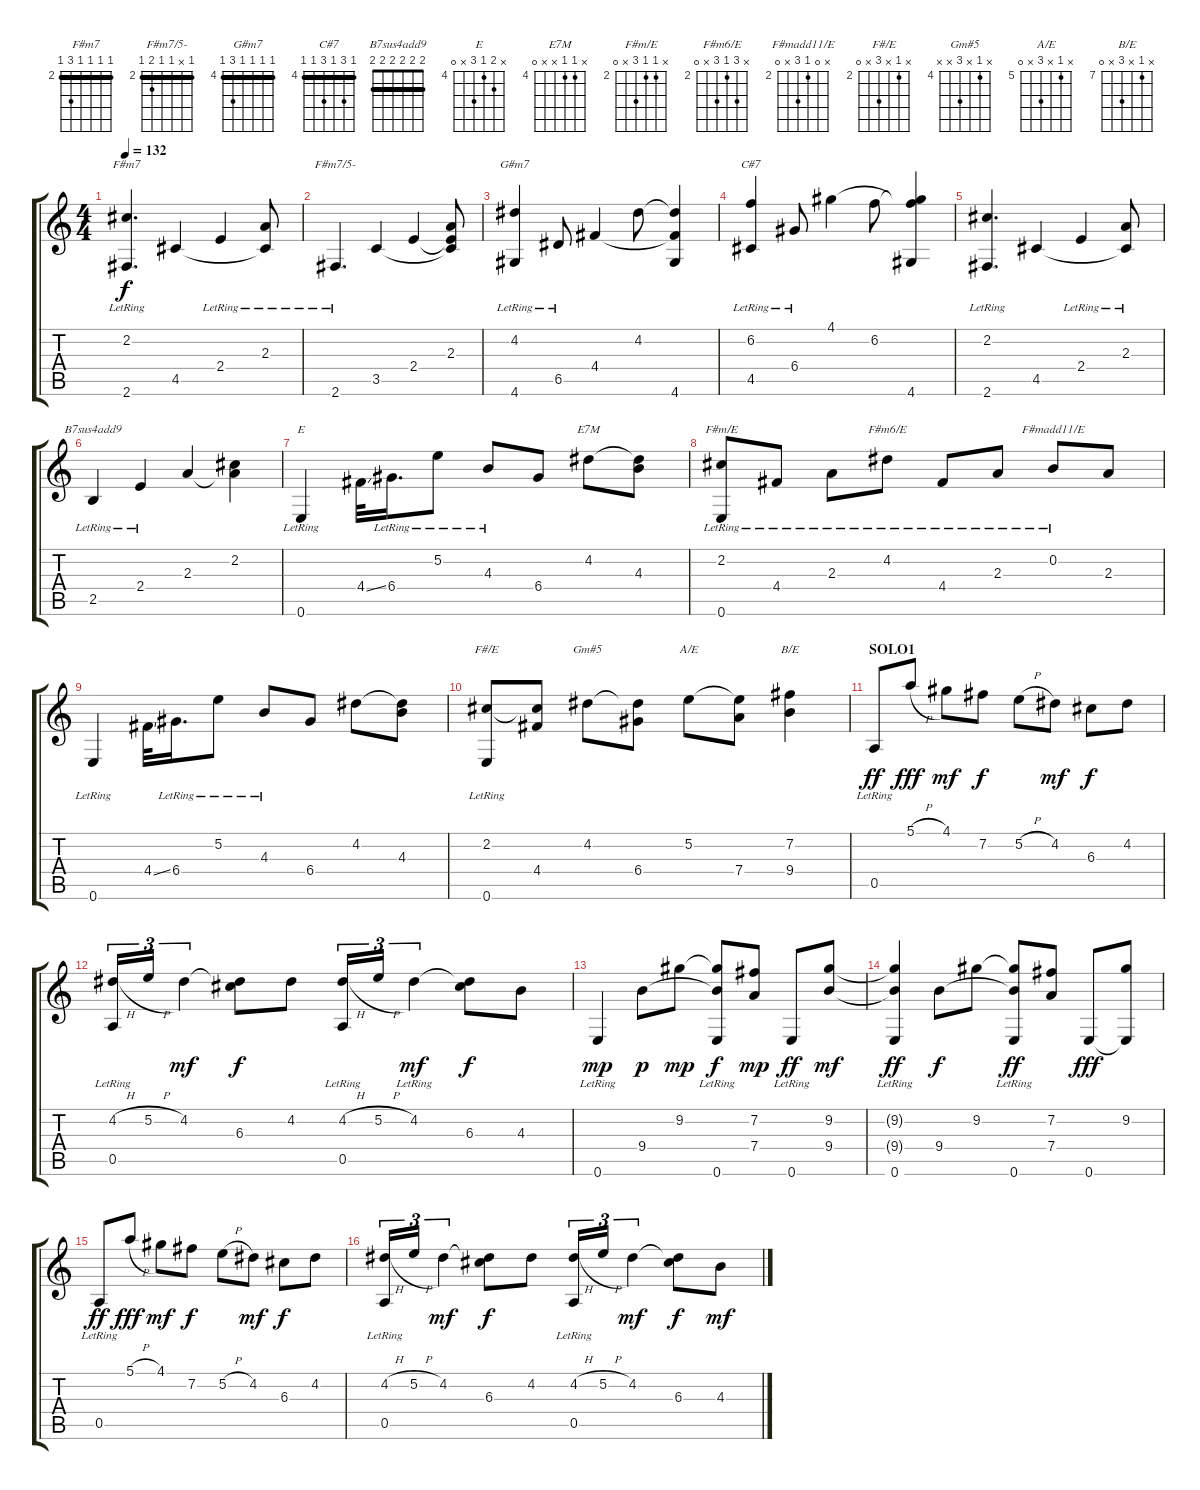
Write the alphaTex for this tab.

\track "" {instrument acousticguitarnylon}
\staff {score tabs}
\tuning (E4 B3 G3 D3 A2 E2) {hide}
\chord ("F#m7" 2 2 2 2 4 2) {firstfret 2 barre 2}
\chord ("F#m7/5-" 2 x 2 2 3 2) {firstfret 2 barre 2}
\chord ("G#m7" 4 4 4 4 6 4) {firstfret 4 barre 4}
\chord ("C#7" 4 6 4 6 4 4) {firstfret 4 barre 4}
\chord ("B7sus4add9" 2 2 2 2 2 2) {barre 2}
\chord ("E" x 5 4 6 x 0) {firstfret 4}
\chord ("E7M" x 4 4 x x 0) {firstfret 4}
\chord ("F#m/E" x 2 2 4 x 0) {firstfret 2}
\chord ("F#m6/E" x 4 2 4 x 0) {firstfret 2}
\chord ("F#madd11/E" x 0 2 4 x 0) {firstfret 2}
\chord ("F#/E" x 2 x 4 x 0) {firstfret 2}
\chord ("Gm#5" x 4 x 6 x x) {firstfret 4}
\chord ("A/E" x 5 x 7 x 0) {firstfret 5}
\chord ("B/E" x 7 x 9 x 0) {firstfret 7}
\ts (4 4)
\tempo 132
\clef g2
\ks c
(2.2{lr} 2.6{lr}).4{d ch "F#m7" dy f} 4.5.4 2.4{lr}.4 (2.3{lr} 4.5{t}).8 |
2.6{lr}.4{d ch "F#m7/5-"} 3.5.4 2.4.4 (2.3 2.4{t} 3.5{t}).8 |
(4.2{lr} 4.6{lr}).4{ch "G#m7"} 6.5{lr}.8 4.4.4 4.2.8 (4.2{t} 4.4{t} 4.6).4 |
(6.2{lr} 4.5{lr}).4{ch "C#7"} 6.4{lr}.8 4.1.4 6.2.8 (4.1{t} 6.2{t} 4.6).4 |
(2.2{lr} 2.6{lr}).4{d} 4.5.4 2.4{lr}.4 (2.3{lr} 4.5{t}).8 |
2.5{lr}.4{ch "B7sus4add9"} 2.4{lr}.4 2.3.4 (2.2 2.3{t}).4 |
\section ("" "")
0.6{lr}.4{ch "E"} 4.4{ss}.32 6.4{lr}.16{d} 5.2{lr}.8 4.3{lr}.8 6.4.8 4.2.8{ch "E7M"} (4.2{t} 4.3).8 |
(2.2{lr} 0.6{lr}).8{ch "F#m/E"} 4.4{lr}.8 2.3{lr}.8 4.2{lr}.8{ch "F#m6/E"} 4.4{lr}.8 2.3{lr}.8 0.2{lr}.8{ch "F#madd11/E"} 2.3.8 |
0.6{lr}.4 4.4{ss}.32 6.4{lr}.16{d} 5.2{lr}.8 4.3{lr}.8 6.4.8 4.2.8 (4.2{t} 4.3).8 |
(2.2 0.6{lr}).8{ch "F#/E"} (2.2{t} 4.4).8 4.2.8{ch "Gm#5"} (4.2{t} 6.4).8 5.2.8{ch "A/E"} (5.2{t} 7.4).8 (7.2 9.4).4{ch "B/E"} |
\section ("" "SOLO1")
0.5{lr}.8{dy ff} 5.1{h}.8{dy fff} 4.1.8{dy mf} 7.2.8{dy f} 5.2{h}.8 4.2.8{dy mf} 6.3.8{dy f} 4.2.8 |
(4.2{h} 0.5{lr}).16{tu (3 2)} 5.2{h}.16{tu (3 2)} 4.2.4{tu (3 2) dy mf} (4.2{t} 6.3).8{dy f} 4.2.8 (4.2{h} 0.5{lr}).16{tu (3 2)} 5.2{h}.16{tu (3 2)} 4.2{lr}.4{tu (3 2) dy mf} (4.2{t} 6.3).8{dy f} 4.3.8 |
0.6{lr}.4{dy mp} 9.4.8{dy p} 9.2.8{dy mp} (9.2{t} 9.4{t} 0.6{lr}).8{dy f} (7.2 7.4).8{dy mp} 0.6{lr}.8{dy ff} (9.2 9.4).8{dy mf} |
(9.2{t} 9.4{t} 0.6{lr}).4{dy ff} 9.4.8{dy f} 9.2.8 (9.2{t} 9.4{t} 0.6{lr}).8{dy ff} (7.2 7.4).8 0.6.8{dy fff} (9.2 0.6{t}).8 |
0.5{lr}.8{dy ff} 5.1{h}.8{dy fff} 4.1.8{dy mf} 7.2.8{dy f} 5.2{h}.8 4.2.8{dy mf} 6.3.8{dy f} 4.2.8 |
(4.2{h} 0.5{lr}).16{tu (3 2)} 5.2{h}.16{tu (3 2)} 4.2.4{tu (3 2) dy mf} (4.2{t} 6.3).8{dy f} 4.2.8 (4.2{h} 0.5{lr}).16{tu (3 2)} 5.2{h}.16{tu (3 2)} 4.2.4{tu (3 2) dy mf} (4.2{t} 6.3).8{dy f} 4.3.8{dy mf}
